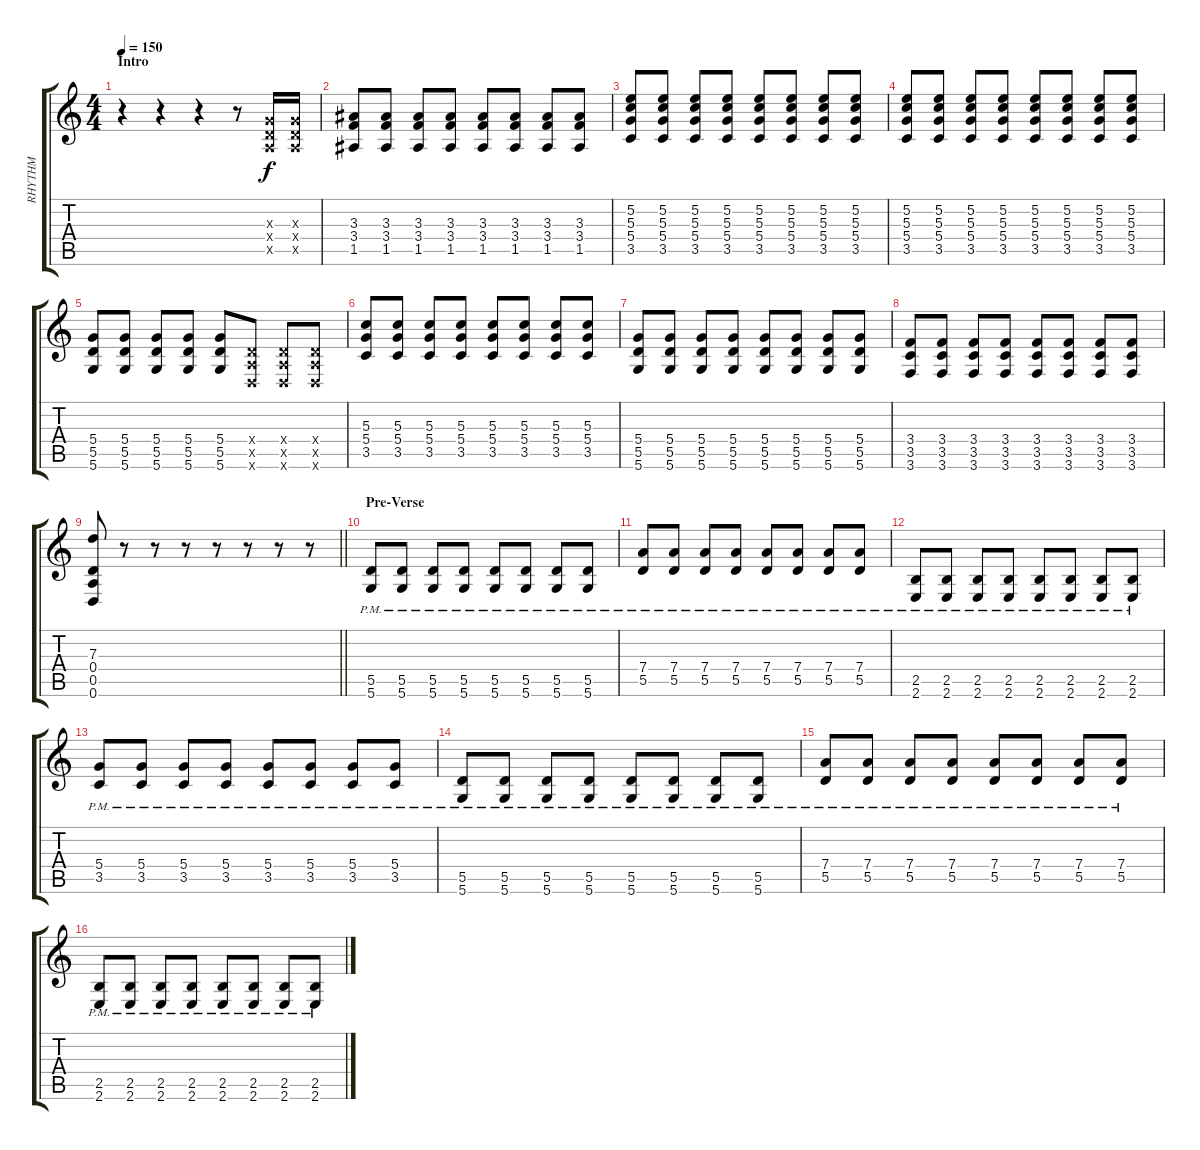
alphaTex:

\track ("RHYTHM" "RHYTHM") {instrument distortionguitar}
\staff {score tabs}
\tuning (E4 B3 G3 D3 A2 D2) {hide}
\ts (4 4)
\section ("" "Intro")
\tempo 150
\clef g2
\ks c
r.4{dy f instrument distortionguitar} r.4 r.4 r.8 (0.3{x} 0.4{x} 0.5{x}).16 (0.3{x} 0.4{x} 0.5{x}).16 |
(3.3 3.4 1.5).8 (3.3 3.4 1.5).8 (3.3 3.4 1.5).8 (3.3 3.4 1.5).8 (3.3 3.4 1.5).8 (3.3 3.4 1.5).8 (3.3 3.4 1.5).8 (3.3 3.4 1.5).8 |
(5.2 5.3 5.4 3.5).8 (5.2 5.3 5.4 3.5).8 (5.2 5.3 5.4 3.5).8 (5.2 5.3 5.4 3.5).8 (5.2 5.3 5.4 3.5).8 (5.2 5.3 5.4 3.5).8 (5.2 5.3 5.4 3.5).8 (5.2 5.3 5.4 3.5).8 |
(5.2 5.3 5.4 3.5).8 (5.2 5.3 5.4 3.5).8 (5.2 5.3 5.4 3.5).8 (5.2 5.3 5.4 3.5).8 (5.2 5.3 5.4 3.5).8 (5.2 5.3 5.4 3.5).8 (5.2 5.3 5.4 3.5).8 (5.2 5.3 5.4 3.5).8 |
(5.4 5.5 5.6).8 (5.4 5.5 5.6).8 (5.4 5.5 5.6).8 (5.4 5.5 5.6).8 (5.4 5.5 5.6).8 (0.4{x} 0.5{x} 0.6{x}).8 (0.4{x} 0.5{x} 0.6{x}).8 (0.4{x} 0.5{x} 0.6{x}).8 |
(5.3 5.4 3.5).8 (5.3 5.4 3.5).8 (5.3 5.4 3.5).8 (5.3 5.4 3.5).8 (5.3 5.4 3.5).8 (5.3 5.4 3.5).8 (5.3 5.4 3.5).8 (5.3 5.4 3.5).8 |
(5.4 5.5 5.6).8 (5.4 5.5 5.6).8 (5.4 5.5 5.6).8 (5.4 5.5 5.6).8 (5.4 5.5 5.6).8 (5.4 5.5 5.6).8 (5.4 5.5 5.6).8 (5.4 5.5 5.6).8 |
(3.4 3.5 3.6).8 (3.4 3.5 3.6).8 (3.4 3.5 3.6).8 (3.4 3.5 3.6).8 (3.4 3.5 3.6).8 (3.4 3.5 3.6).8 (3.4 3.5 3.6).8 (3.4 3.5 3.6).8 |
\barLineRight lightlight
(7.3 0.4 0.5 0.6).8 r.8 r.8 r.8 r.8 r.8 r.8 r.8 |
\section ("" "Pre-Verse")
(5.5{pm} 5.6{pm}).8 (5.5{pm} 5.6{pm}).8 (5.5{pm} 5.6{pm}).8 (5.5{pm} 5.6{pm}).8 (5.5{pm} 5.6{pm}).8 (5.5{pm} 5.6{pm}).8 (5.5{pm} 5.6{pm}).8 (5.5{pm} 5.6{pm}).8 |
(7.4{pm} 5.5{pm}).8 (7.4{pm} 5.5{pm}).8 (7.4{pm} 5.5{pm}).8 (7.4{pm} 5.5{pm}).8 (7.4{pm} 5.5{pm}).8 (7.4{pm} 5.5{pm}).8 (7.4{pm} 5.5{pm}).8 (7.4{pm} 5.5{pm}).8 |
(2.5{pm} 2.6{pm}).8 (2.5{pm} 2.6{pm}).8 (2.5{pm} 2.6{pm}).8 (2.5{pm} 2.6{pm}).8 (2.5{pm} 2.6{pm}).8 (2.5{pm} 2.6{pm}).8 (2.5{pm} 2.6{pm}).8 (2.5{pm} 2.6{pm}).8 |
(5.4{pm} 3.5{pm}).8 (5.4{pm} 3.5{pm}).8 (5.4{pm} 3.5{pm}).8 (5.4{pm} 3.5{pm}).8 (5.4{pm} 3.5{pm}).8 (5.4{pm} 3.5{pm}).8 (5.4{pm} 3.5{pm}).8 (5.4{pm} 3.5{pm}).8 |
(5.5{pm} 5.6{pm}).8 (5.5{pm} 5.6{pm}).8 (5.5{pm} 5.6{pm}).8 (5.5{pm} 5.6{pm}).8 (5.5{pm} 5.6{pm}).8 (5.5{pm} 5.6{pm}).8 (5.5{pm} 5.6{pm}).8 (5.5{pm} 5.6{pm}).8 |
(7.4{pm} 5.5{pm}).8 (7.4{pm} 5.5{pm}).8 (7.4{pm} 5.5{pm}).8 (7.4{pm} 5.5{pm}).8 (7.4{pm} 5.5{pm}).8 (7.4{pm} 5.5{pm}).8 (7.4{pm} 5.5{pm}).8 (7.4{pm} 5.5{pm}).8 |
(2.5{pm} 2.6{pm}).8 (2.5{pm} 2.6{pm}).8 (2.5{pm} 2.6{pm}).8 (2.5{pm} 2.6{pm}).8 (2.5{pm} 2.6{pm}).8 (2.5{pm} 2.6{pm}).8 (2.5{pm} 2.6{pm}).8 (2.5{pm} 2.6{pm}).8
